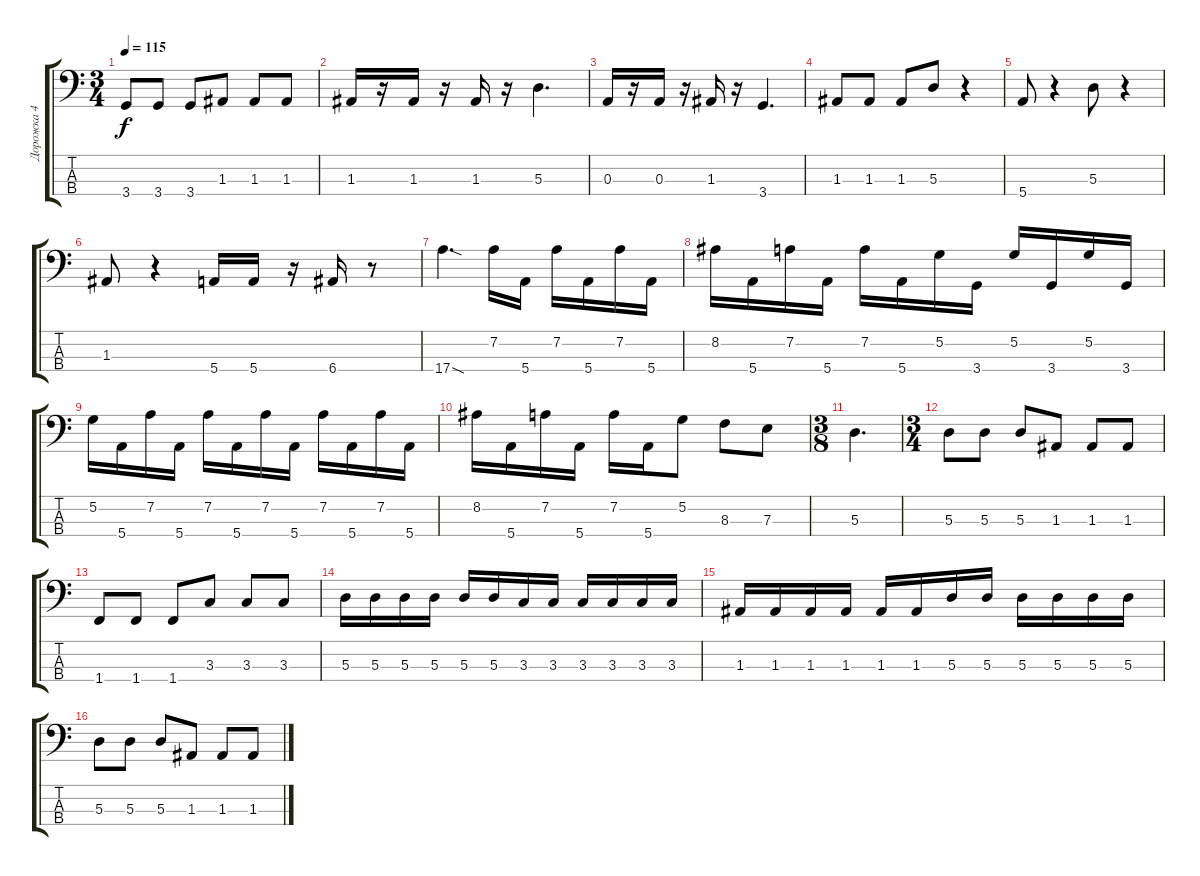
\track ("Дорожка 4" "Дорожка 4") {instrument electricbassfinger}
\staff {score tabs}
\tuning (G2 D2 A1 E1) {hide}
\ts (3 4)
\tempo 115
\clef f4
\ks c
3.4.8{dy f} 3.4.8 3.4.8 1.3.8 1.3.8 1.3.8 |
1.3.16 r.16 1.3.16 r.16 1.3.16 r.16 5.3.4{d} |
0.3.16 r.16 0.3.16 r.16 1.3.16 r.16 3.4.4{d} |
1.3.8 1.3.8 1.3.8 5.3.8 r.4 |
5.4.8 r.4 5.3.8 r.4 |
1.3.8 r.4 5.4.16 5.4.16 r.16 6.4.16 r.8 |
17.4{sod}.4{d} 7.2.16 5.4.16 7.2.16 5.4.16 7.2.16 5.4.16 |
8.2.16 5.4.16 7.2.16 5.4.16 7.2.16 5.4.16 5.2.16 3.4.16 5.2.16 3.4.16 5.2.16 3.4.16 |
5.2.16 5.4.16 7.2.16 5.4.16 7.2.16 5.4.16 7.2.16 5.4.16 7.2.16 5.4.16 7.2.16 5.4.16 |
8.2.16 5.4.16 7.2.16 5.4.16 7.2.16 5.4.16 5.2.8 8.3.8 7.3.8 |
\ts (3 8)
5.3.4{d} |
\ts (3 4)
5.3.8 5.3.8 5.3.8 1.3.8 1.3.8 1.3.8 |
1.4.8 1.4.8 1.4.8 3.3.8 3.3.8 3.3.8 |
5.3.16 5.3.16 5.3.16 5.3.16 5.3.16 5.3.16 3.3.16 3.3.16 3.3.16 3.3.16 3.3.16 3.3.16 |
1.3.16 1.3.16 1.3.16 1.3.16 1.3.16 1.3.16 5.3.16 5.3.16 5.3.16 5.3.16 5.3.16 5.3.16 |
5.3.8 5.3.8 5.3.8 1.3.8 1.3.8 1.3.8
